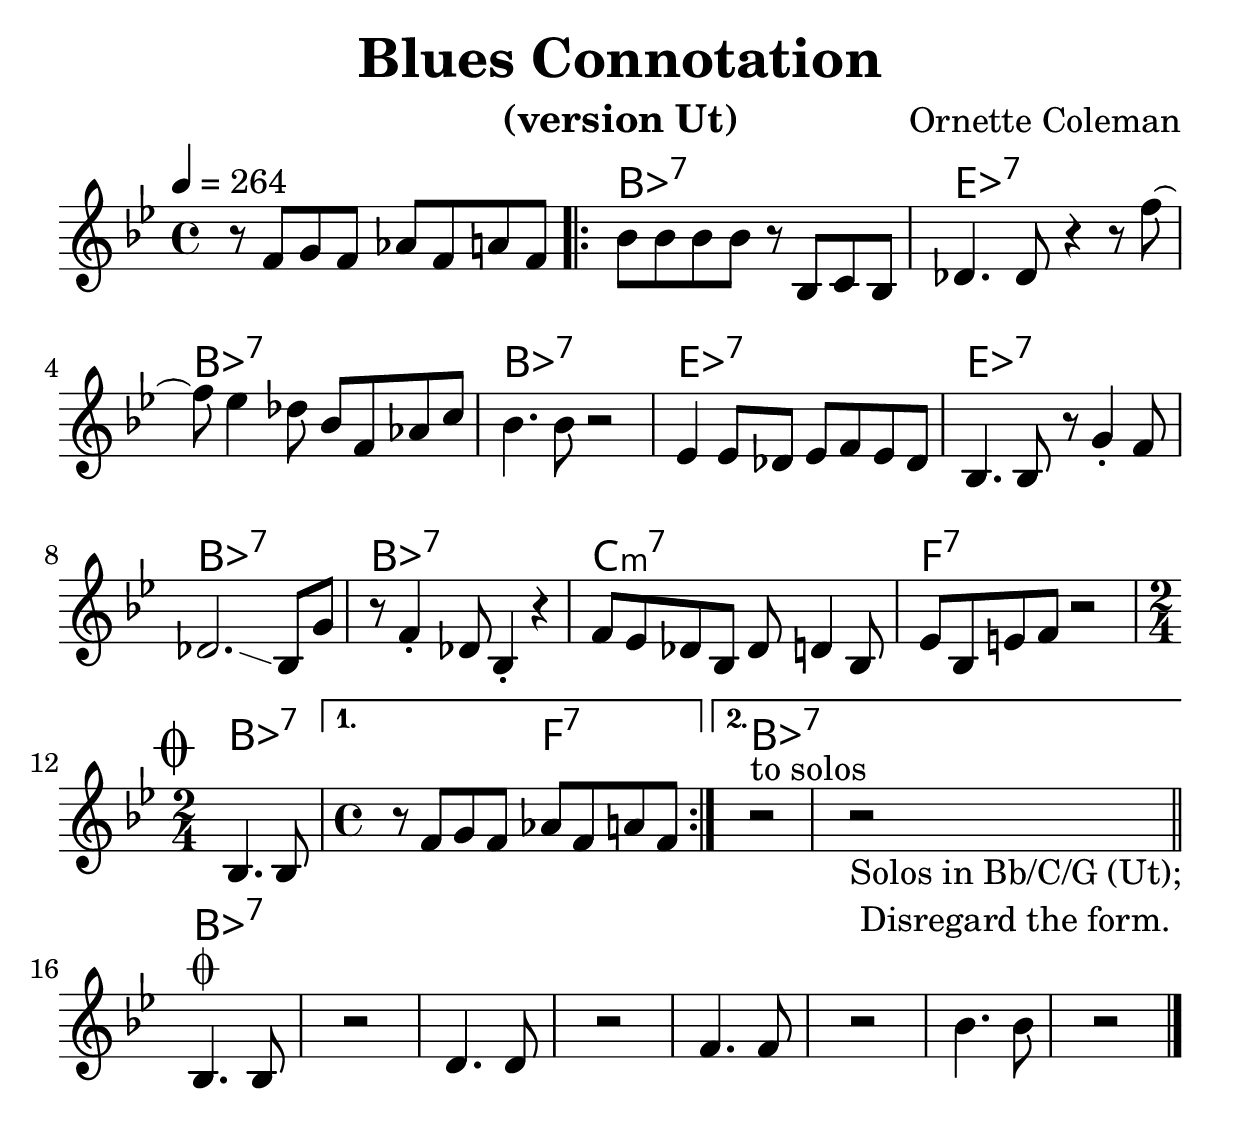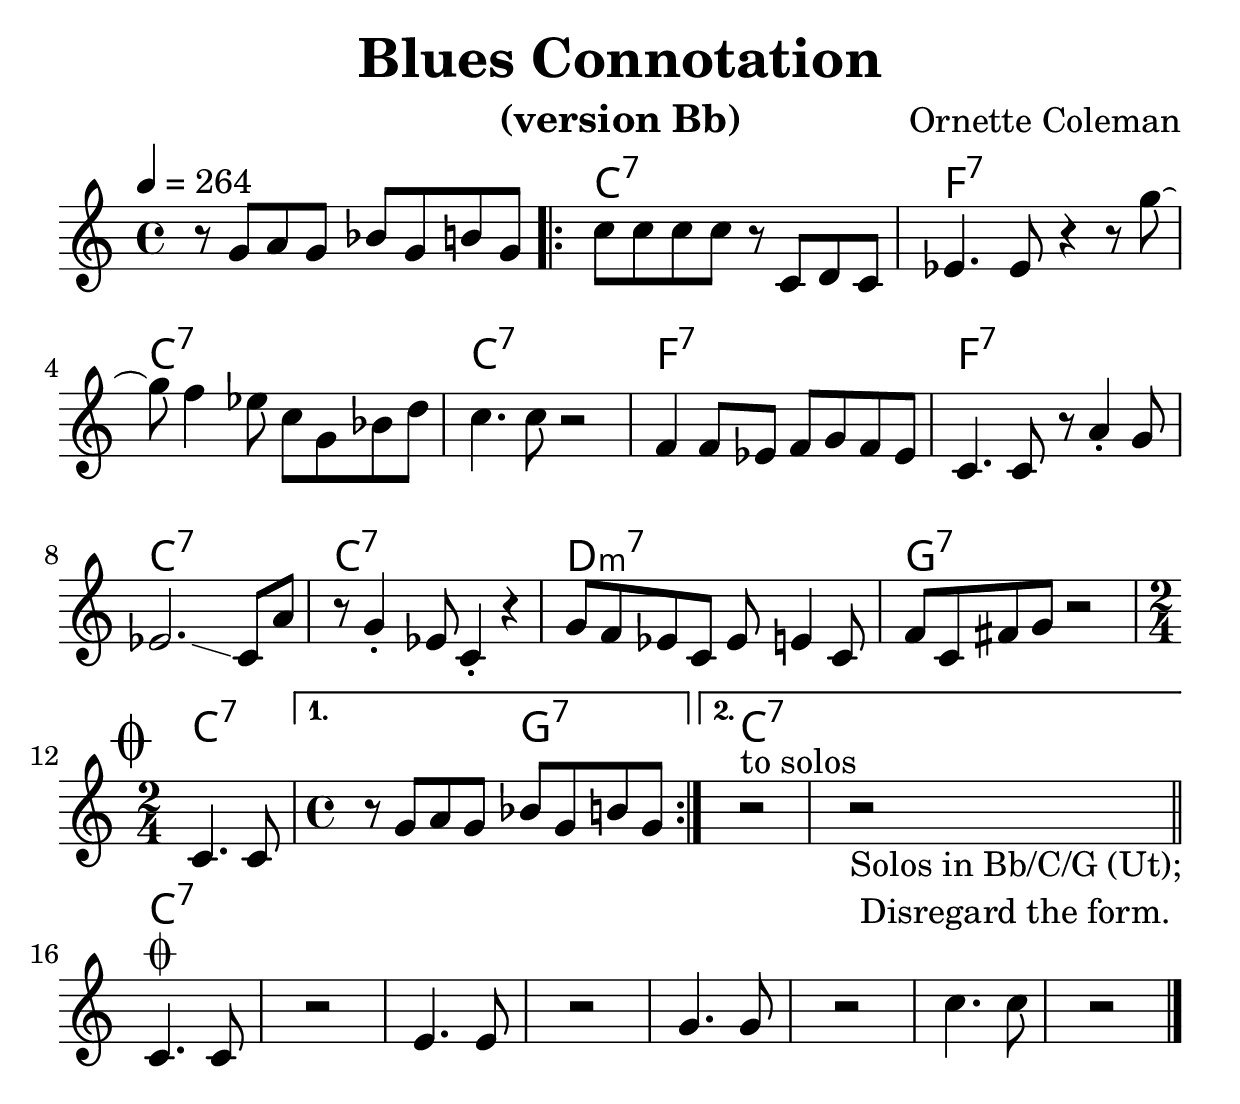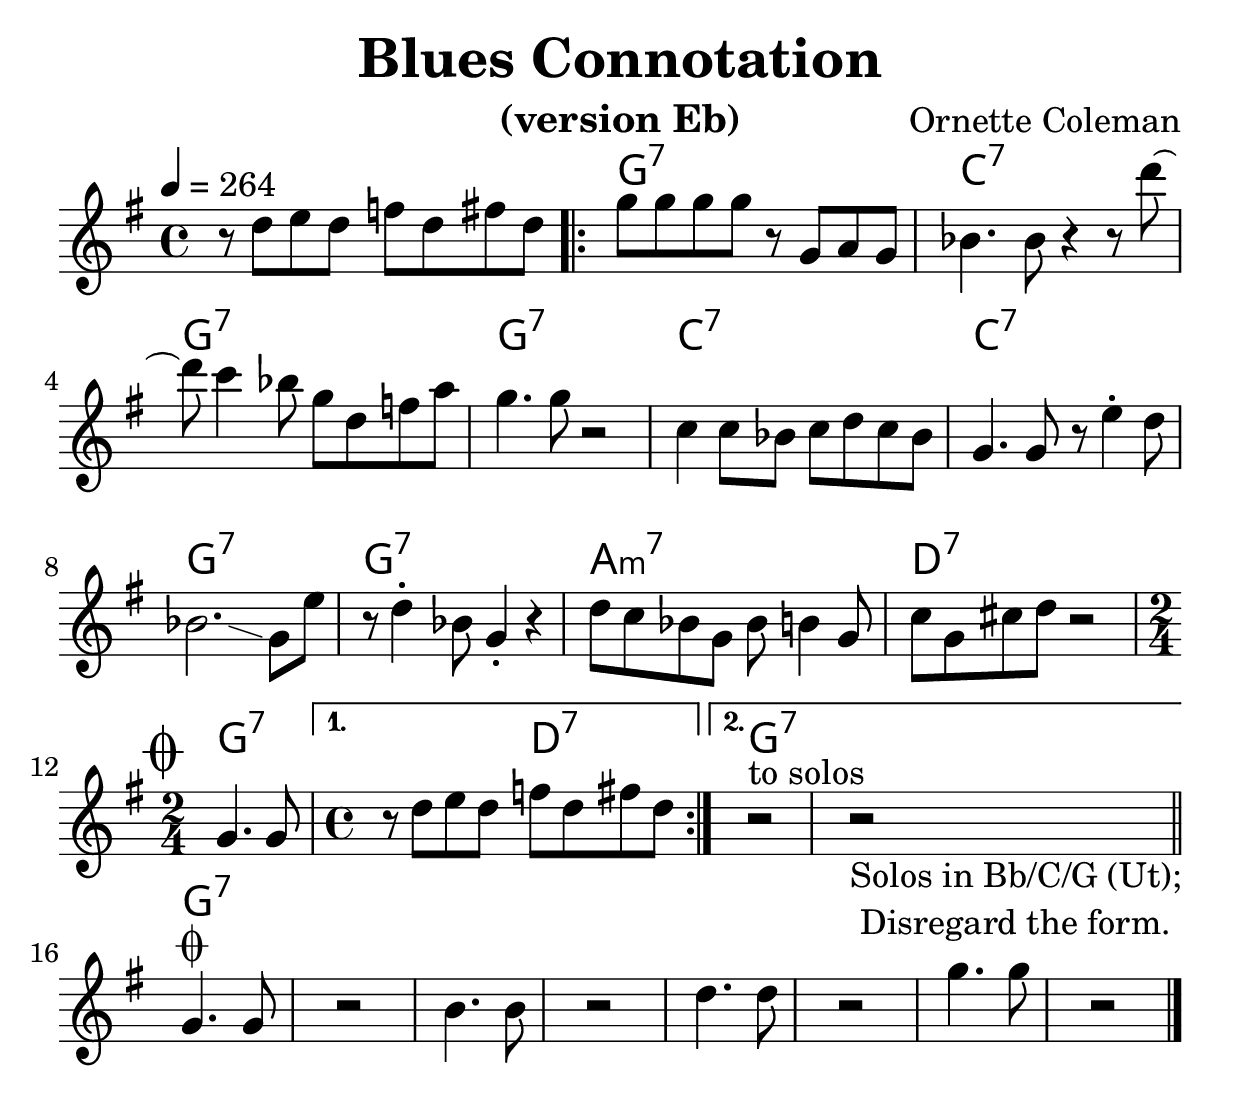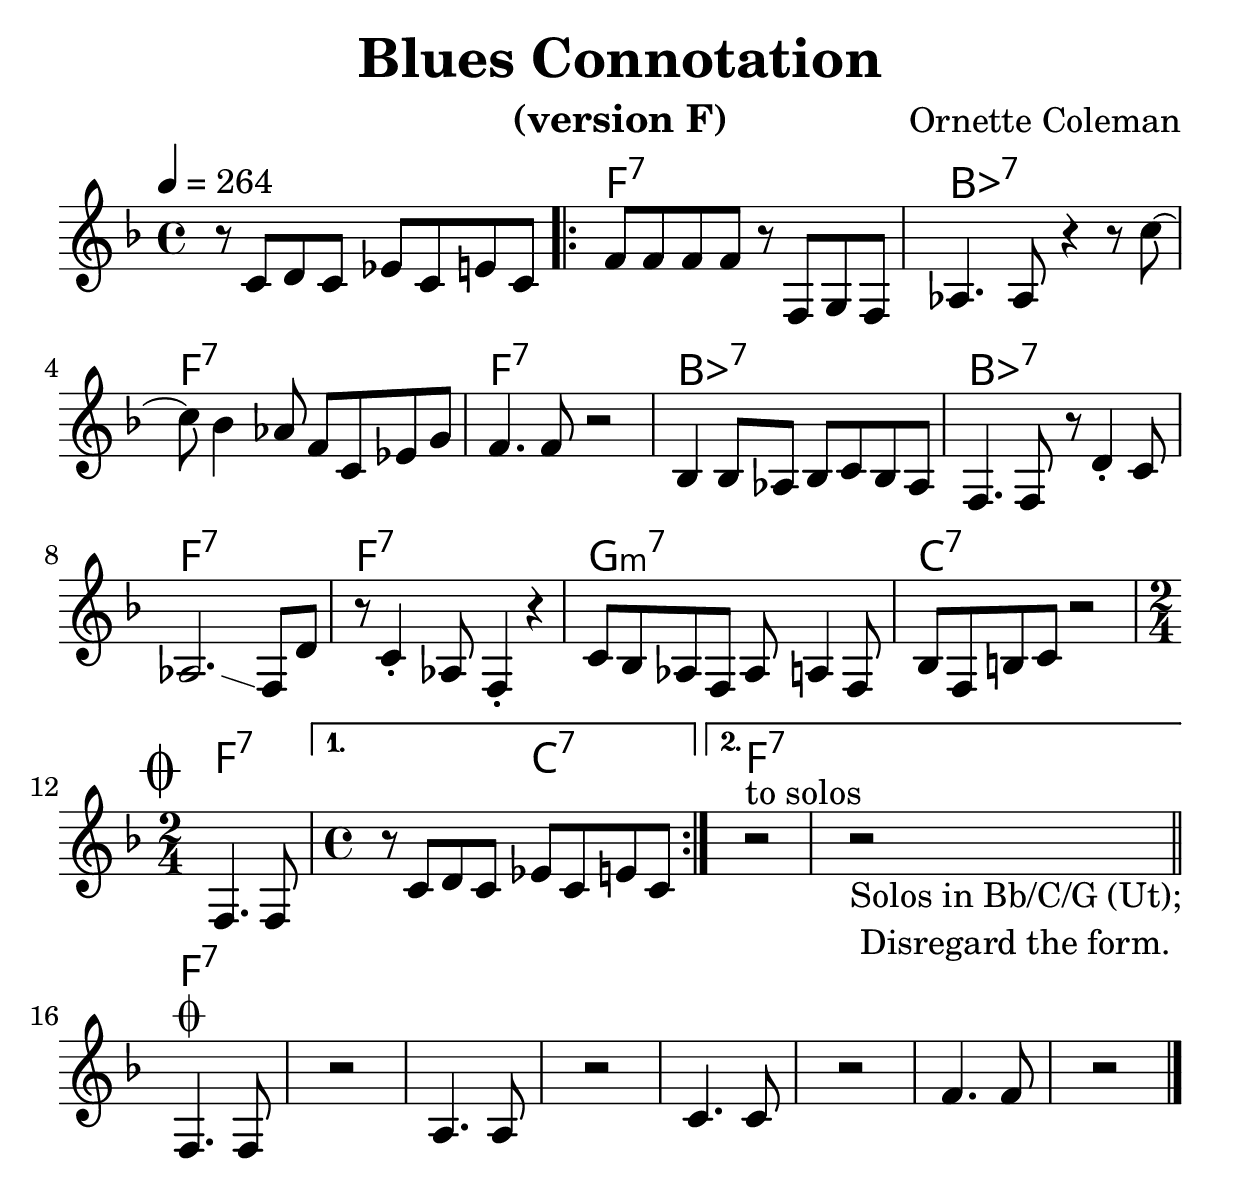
% Created on Mon Sep 20 15:23:38 CEST 2010
\version "2.22.0"

#(set-global-staff-size 30)
#(set-default-paper-size "a4")

\include "utils/AccordsJazzDefs.ly"

\paper { indent = 0\cm} 


\header {
	title = "Blues Connotation" 
 	composer = "Ornette Coleman"
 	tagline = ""

}


accords = \chords {
		s1
		\repeat volta 2 {
		bes:7 es:7 bes:7 bes:7
		es:7 es:7 bes:7 bes:7
		c:m7 f:7
		bes2:7}
		\alternative
		{{s2 f:7}{bes1:7}}
		bes:7
%	c1:m7.5+.9+ % un accord
%	es:m7 % un deuxiÃƒÂ¨me
}

theme = \new Staff {
	\time 4/4
	\tempo 4 = 264 
	\set Staff.midiInstrument = "violin"
	\key bes \major
	\clef treble
	\accidentalStyle modern-cautionary
	\relative c' { 	
 % Type notes here 
\compressEmptyMeasures
r8 f g f aes f a f
\repeat volta 2 {
	bes bes bes bes r bes, c bes
	des4. des8 r4 r8 f'~
	f es4 des8 bes f aes c
	bes4. bes8 r2
	es,4 es8 des es f es des
	bes4. bes8 r g'4-. f8
	des2. \glissando bes8 g'
	r f4-. des8 bes4-. r
	f'8 es des bes des d4 bes8
	es bes e f r2 \mark \markup {\musicglyph "scripts.coda" }
	\time 2/4 bes,4. bes8
}
\alternative {{\time 4/4 r8 f' g f aes f a f}{r2^"to solos" r_\markup { \center-column { "Solos in Bb/C/G (Ut);" "Disregard the form." } }}} \bar "||"
\break
bes,4. \coda
 bes8 r2
d4. d8 r2
f4. f8 r2
bes4. bes8 r2\bar "|."
%c4^\markup{Essai} cis c cis
%\mark \markup {\musicglyph "scripts.coda" }
%c cis c c
	}
}


\include "utils/books.ly"